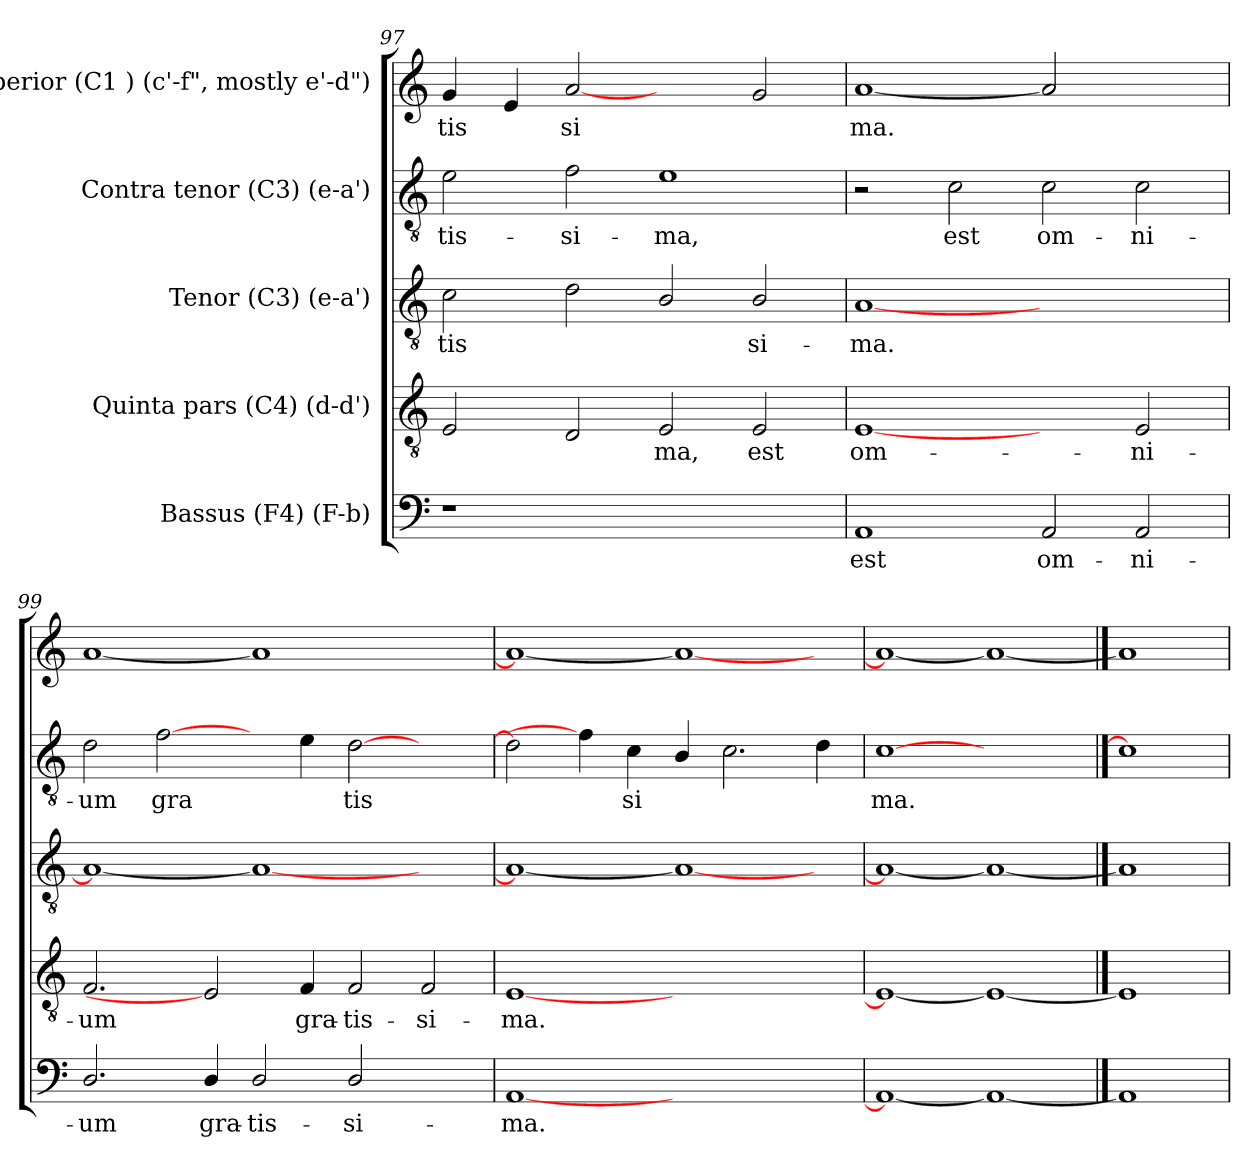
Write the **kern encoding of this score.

**kern	**text	**kern	**text	**kern	**text	**kern	**text	**kern	**text
*part5	*part5	*part4	*part4	*part3	*part3	*part2	*part2	*part1	*part1
*staff5	*staff5	*staff4	*staff4	*staff3	*staff3	*staff2	*staff2	*staff1	*staff1
*I"Bassus (F4)  (F-b)	*	*I"Quinta pars (C4)  (d-d')	*	*I"Tenor (C3)  (e-a')	*	*I"Contra tenor (C3)  (e-a')	*	*I"Superior (C1 )  (c'-f", mostly e'-d")	*
*clefF4	*	*clefGv2	*	*clefGv2	*	*clefGv2	*	*clefG2	*
*k[]	*	*k[]	*	*k[]	*	*k[]	*	*k[]	*
*C:	*	*C:	*	*C:	*	*C:	*	*C:	*
=97	=97	=97	=97	=97	=97	=97	=97	=97	=97
!	!	!	!LO:LY:b:cj	!	!LO:LY:b:cj	!	!LO:LY:b:cj	!	!LO:LY:b:cj
1r	.	2E/	--	2c\	-tis-	2e\	-tis-	4g/	-tis-
!	!	!	!	!	!	!	!	!	!LO:LY:b:cj
.	.	.	.	.	.	.	.	4e/	--
!	!	!	!LO:LY:b:cj	!	!LO:LY:b:cj	!	!LO:LY:b:cj	!	!LO:LY:b:cj
.	.	2D/	--	2d\	--	2f\	-si-	[2a	-si-
!	!	!	!LO:LY:b:cj	!	!LO:LY:b:cj	!	!LO:LY:b:cj	!	!
1ryy	.	2E/	-ma,	2B/	--	1e	-ma,	2ryy	.
!	!	!	!LO:LY:b:cj	!	!LO:LY:b:cj	!	!	!	!LO:LY:b:cj
.	.	2E/	est	2B/	-si-	.	.	2g/	--
=98	=98	=98	=98	=98	=98	=98	=98	=98	=98
!	!LO:LY:b:cj	!	!LO:LY:b:cj	!	!LO:LY:b:cj	!	!	!	!LO:LY:b:cj
1AA	est	[1E	om-	[>1A	-ma.	2r	.	[1a	-ma.
!	!	!	!	!	!	!	!LO:LY:b:cj	!	!
.	.	.	.	.	.	2c\	est	.	.
!	!LO:LY:b:cj	!	!	!	!	!	!LO:LY:b:cj	!	!
2AA/	om-	2ryy	.	1ryy	.	2c\	om-	2a]	.
!	!LO:LY:b:cj	!	!LO:LY:b:cj	!	!	!	!LO:LY:b:cj	!	!
2AA/	-ni-	2E/	-ni-	.	.	2c\	-ni-	2ryy	.
!!LO:PB:g=z
=99	=99	=99	=99	=99	=99	=99	=99	=99	=99
!	!LO:LY:b:cj	!	!LO:LY:b:cj	!	!LO:LY:b:cj	!	!LO:LY:b:cj	!	!LO:LY:b:cj
2.D/	-um	2.F/	-um	1A_<	.	2d\	-um	[<1a	.
!	!	!	!	!	!	!	!LO:LY:b:cj	!	!
.	.	.	.	.	.	[2f\	gra-	.	.
!	!LO:LY:b:cj	!	!	!	!	!	!	!	!
4D/	gra-	2E]	.	.	.	.	.	.	.
!	!LO:LY:b:cj	!	!	!	!	!	!	!	!
2D/	-tis-	.	.	1A_	.	4ryy	.	1a]	.
!	!	!	!LO:LY:b:cj	!	!	!	!LO:LY:b:cj	!	!
.	.	4F/	gra-	.	.	4e\	--	.	.
!	!LO:LY:b:cj	!	!LO:LY:b:cj	!	!	!	!LO:LY:b:cj	!	!
2D/	-si-	2F/	-tis-	.	.	[>2d\	-tis-	.	.
!	!	!	!LO:LY:b:cj	!	!	!	!	!	!
2ryy	.	2F/	-si-	2ryy	.	2ryy	.	2ryy	.
=100	=100	=100	=100	=100	=100	=100	=100	=100	=100
!	!LO:LY:b:cj	!	!LO:LY:b:cj	!	!LO:LY:b:cj	!	!LO:LY:b:cj	!	!LO:LY:b:cj
[<1AA	-ma.	[<1E	-ma.	1A_<	.	2d\]	--	1a_<	.
.	.	.	.	.	.	4f\]	.	.	.
!	!	!	!	!	!	!	!LO:LY:b:cj	!	!
.	.	.	.	.	.	4c\	-si-	.	.
!	!	!	!	!	!	!	!LO:LY:b:cj	!	!
1ryy	.	1ryy	.	1A_	.	4B/	--	1a_	.
!	!	!	!	!	!	!	!LO:LY:b:cj	!	!
.	.	.	.	.	.	2.c\	--	.	.
!	!	!	!	!	!	!	!LO:LY:b:cj	!	!
4ryy	.	4ryy	.	4ryy	.	4d\	--	4ryy	.
=101	=101	=101	=101	=101	=101	=101	=101	=101	=101
!	!LO:LY:b:cj	!	!LO:LY:b:cj	!	!LO:LY:b:cj	!	!LO:LY:b:cj	!	!LO:LY:b:cj
1AA_	.	1E_	.	1A_	.	[1c	-ma.	1a_	.
1AA_	.	1E_	.	1A_	.	1ryy	.	1a_	.
==102	==102	==102	==102	==102	==102	==102	==102	==102	==102
1AA]	.	1E]	.	1A]	.	1c]	.	1a]	.
=	=	=	=	=	=	=	=	=	=
*-	*-	*-	*-	*-	*-	*-	*-	*-	*-
